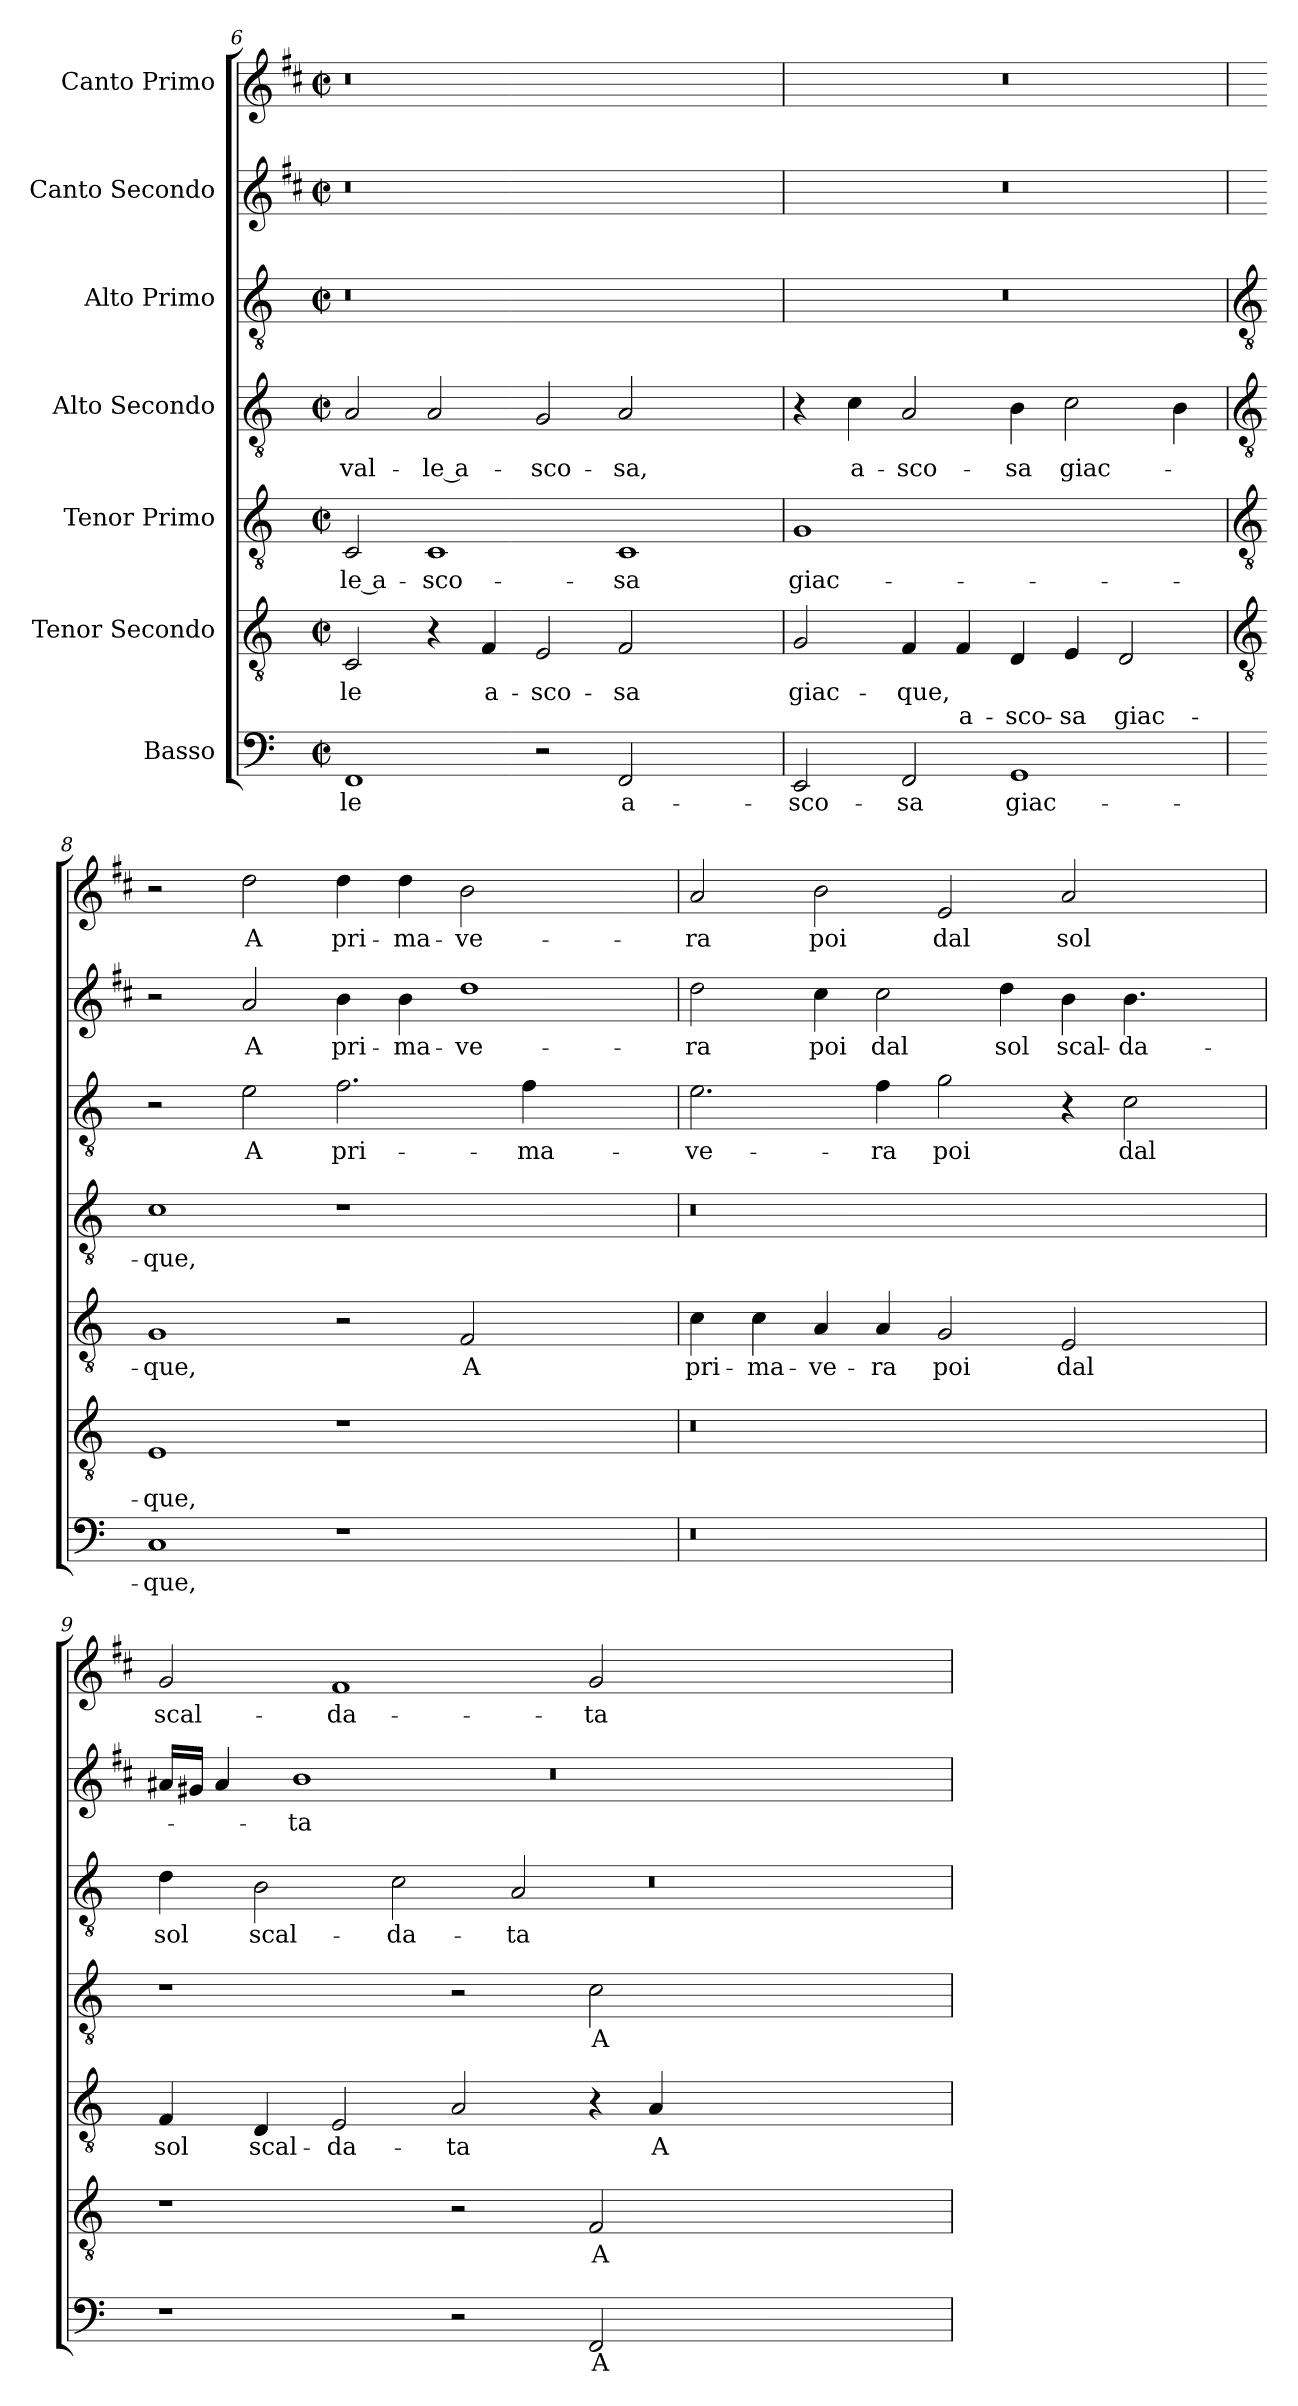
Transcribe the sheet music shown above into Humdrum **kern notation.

**kern	**text	**kern	**text	**text	**kern	**text	**kern	**text	**kern	**text	**kern	**text	**kern	**text
*part7	*part7	*part6	*part6	*part6	*part5	*part5	*part4	*part4	*part3	*part3	*part2	*part2	*part1	*part1
*staff7	*staff7	*staff6	*staff6	*staff6	*staff5	*staff5	*staff4	*staff4	*staff3	*staff3	*staff2	*staff2	*staff1	*staff1
*I"Basso	*	*I"Tenor Secondo	*	*	*I"Tenor Primo	*	*I"Alto Secondo	*	*I"Alto Primo	*	*I"Canto Secondo	*	*I"Canto Primo	*
*clefF4	*	*clefGv2	*	*	*clefGv2	*	*clefGv2	*	*clefGv2	*	*clefG2	*	*clefG2	*
*	*	*	*	*	*	*	*	*	*	*	*ITrd1c2	*	*ITrd1c2	*
*k[]	*	*k[]	*	*	*k[]	*	*k[]	*	*k[]	*	*k[]	*	*k[]	*
*C:	*	*C:	*	*	*C:	*	*C:	*	*C:	*	*C:	*	*C:	*
*M4/2	*	*M4/2	*	*	*M4/2	*	*M4/2	*	*M4/2	*	*M4/2	*	*M4/2	*
*met(c|)	*	*met(c|)	*	*	*met(c|)	*	*met(c|)	*	*met(c|)	*	*met(c|)	*	*met(c|)	*
=6	=6	=6	=6	=6	=6	=6	=6	=6	=6	=6	=6	=6	=6	=6
!	!LO:LY:b	!	!LO:LY:b	!	!	!LO:LY:b	!	!LO:LY:b	!	!	!	!	!	!
1FF	-le	2C	-le	.	2C	-le a-	2A	val-	0r	.	0r	.	0r	.
!	!	!	!	!	!	!LO:LY:b	!	!LO:LY:b	!	!	!	!	!	!
.	.	4r	.	.	1C	-sco-	2A	-le a-	.	.	.	.	.	.
!	!	!	!LO:LY:b	!	!	!	!	!	!	!	!	!	!	!
.	.	4F	a-	.	.	.	.	.	.	.	.	.	.	.
!	!	!	!LO:LY:b	!	!	!	!	!LO:LY:b	!	!	!	!	!	!
2r	.	2E	-sco-	.	.	.	2G	-sco-	.	.	.	.	.	.
!	!LO:LY:b	!	!LO:LY:b	!	!	!LO:LY:b	!	!LO:LY:b	!	!	!	!	!	!
2FF	a-	2F	-sa	.	1C	-sa	2A	-sa,	.	.	.	.	.	.
2ryy	.	2ryy	.	.	.	.	2ryy	.	2ryy	.	2ryy	.	2ryy	.
=7	=7	=7	=7	=7	=7	=7	=7	=7	=7	=7	=7	=7	=7	=7
!	!LO:LY:b	!	!LO:LY:b	!	!	!LO:LY:b	!	!	!	!	!	!	!	!
2EE	-sco-	2G	giac-	.	1G	giac-	4r	.	0r	.	0r	.	0r	.
!	!	!	!	!	!	!	!	!LO:LY:b	!	!	!	!	!	!
.	.	.	.	.	.	.	4c	a-	.	.	.	.	.	.
!	!LO:LY:b	!	!LO:LY:b	!	!	!	!	!LO:LY:b	!	!	!	!	!	!
2FF	-sa	4F	-que,	.	.	.	2A	-sco-	.	.	.	.	.	.
!	!	!	!	!LO:LY:b	!	!	!	!	!	!	!	!	!	!
.	.	4F	.	a-	.	.	.	.	.	.	.	.	.	.
!	!LO:LY:b	!	!	!LO:LY:b	!	!	!	!LO:LY:b	!	!	!	!	!	!
1GG	giac-	4D	.	-sco-	1ryy	.	4B	-sa	.	.	.	.	.	.
!	!	!	!	!LO:LY:b	!	!	!	!LO:LY:b	!	!	!	!	!	!
.	.	4E	.	-sa	.	.	2c	giac-	.	.	.	.	.	.
!	!	!	!	!LO:LY:b	!	!	!	!	!	!	!	!	!	!
.	.	2D	.	giac-	.	.	.	.	.	.	.	.	.	.
.	.	.	.	.	.	.	4B	.	.	.	.	.	.	.
!!LO:LB:g=z
=8	=8	=8	=8	=8	=8	=8	=8	=8	=8	=8	=8	=8	=8	=8
*	*	*clefGv2	*	*	*clefGv2	*	*clefGv2	*	*clefGv2	*	*	*	*	*
!	!LO:LY:b	!	!	!LO:LY:b	!	!LO:LY:b	!	!LO:LY:b	!	!	!	!	!	!
1C	-que,	1E	.	-que,	1G	-que,	1c	-que,	2r	.	2r	.	2r	.
!	!	!	!	!	!	!	!	!	!	!LO:LY:b	!	!LO:LY:b	!	!LO:LY:b
.	.	.	.	.	.	.	.	.	2e	A	2g	A	2cc	A
!	!	!	!	!	!	!	!	!	!	!LO:LY:b	!	!LO:LY:b	!	!LO:LY:b
1r	.	1r	.	.	2r	.	1r	.	2.f	pri-	4a	pri-	4cc	pri-
!	!	!	!	!	!	!	!	!	!	!	!	!LO:LY:b	!	!LO:LY:b
.	.	.	.	.	.	.	.	.	.	.	4a	-ma-	4cc	-ma-
!	!	!	!	!	!	!LO:LY:b	!	!	!	!	!	!LO:LY:b	!	!LO:LY:b
.	.	.	.	.	2F	A	.	.	.	.	1cc	-ve-	2a	-ve-
!	!	!	!	!	!	!	!	!	!	!LO:LY:b	!	!	!	!
.	.	.	.	.	.	.	.	.	4f	-ma-	.	.	.	.
2ryy	.	2ryy	.	.	2ryy	.	2ryy	.	2ryy	.	.	.	2ryy	.
=8A	=8A	=8A	=8A	=8A	=8A	=8A	=8A	=8A	=8A	=8A	=8A	=8A	=8A	=8A
!	!	!	!	!	!	!LO:LY:b	!	!	!	!LO:LY:b	!	!LO:LY:b	!	!LO:LY:b
0r	.	0r	.	.	4c	pri-	0r	.	2.e	-ve-	2cc	-ra	2g	-ra
!	!	!	!	!	!	!LO:LY:b	!	!	!	!	!	!	!	!
.	.	.	.	.	4c	-ma-	.	.	.	.	.	.	.	.
!	!	!	!	!	!	!LO:LY:b	!	!	!	!	!	!LO:LY:b	!	!LO:LY:b
.	.	.	.	.	4A	-ve-	.	.	.	.	4b	poi	2a	poi
!	!	!	!	!	!	!LO:LY:b	!	!	!	!LO:LY:b	!	!LO:LY:b	!	!
.	.	.	.	.	4A	-ra	.	.	4f	-ra	2b	dal	.	.
!	!	!	!	!	!	!LO:LY:b	!	!	!	!LO:LY:b	!	!	!	!LO:LY:b
.	.	.	.	.	2G	poi	.	.	2g	poi	.	.	2d	dal
!	!	!	!	!	!	!	!	!	!	!	!	!LO:LY:b	!	!
.	.	.	.	.	.	.	.	.	.	.	4cc	sol	.	.
!	!	!	!	!	!	!LO:LY:b	!	!	!	!	!	!LO:LY:b	!	!LO:LY:b
.	.	.	.	.	2E	dal	.	.	4r	.	4a	scal-	2g	sol
!	!	!	!	!	!	!	!	!	!	!LO:LY:b	!	!LO:LY:b	!	!
.	.	.	.	.	.	.	.	.	2c	dal	4.a	-da-	.	.
4ryy	.	4ryy	.	.	4ryy	.	4ryy	.	.	.	.	.	4ryy	.
.	.	.	.	.	.	.	.	.	.	.	8ryy	.	.	.
=9A	=9A	=9A	=9A	=9A	=9A	=9A	=9A	=9A	=9A	=9A	=9A	=9A	=9A	=9A
!	!	!	!	!	!	!LO:LY:b	!	!	!	!LO:LY:b	!	!	!	!LO:LY:b
1r	.	1r	.	.	4F	sol	1r	.	4d	sol	16g#LL	.	2f	scal-
.	.	.	.	.	.	.	.	.	.	.	16f#JJ	.	.	.
.	.	.	.	.	.	.	.	.	.	.	4g#	.	.	.
!	!	!	!	!	!	!LO:LY:b	!	!	!	!LO:LY:b	!	!	!	!
.	.	.	.	.	4D	scal-	.	.	2B	scal-	.	.	.	.
!	!	!	!	!	!	!	!	!	!	!	!	!LO:LY:b	!	!
.	.	.	.	.	.	.	.	.	.	.	1a	-ta	.	.
!	!	!	!	!	!	!LO:LY:b	!	!	!	!	!	!	!	!LO:LY:b
.	.	.	.	.	2E	-da-	.	.	.	.	.	.	1e	-da-
!	!	!	!	!	!	!	!	!	!	!LO:LY:b	!	!	!	!
.	.	.	.	.	.	.	.	.	2c	-da-	.	.	.	.
!	!	!	!	!	!	!LO:LY:b	!	!	!	!	!	!	!	!
2r	.	2r	.	.	2A	-ta	2r	.	.	.	.	.	.	.
!	!	!	!	!	!	!	!	!	!	!LO:LY:b	!	!	!	!
.	.	.	.	.	.	.	.	.	2A	-ta	.	.	.	.
.	.	.	.	.	.	.	.	.	.	.	0r	.	.	.
!	!LO:LY:b	!	!LO:LY:b	!	!	!	!	!LO:LY:b	!	!	!	!	!	!LO:LY:b
2FF	A	2F	A	.	4r	.	2c	A	.	.	.	.	2f	-ta
!	!	!	!	!	!	!LO:LY:b	!	!	!	!	!	!	!	!
.	.	.	.	.	4A	A	.	.	0r	.	.	.	.	.
1..ryy	.	1..ryy	.	.	1..ryy	.	1..ryy	.	.	.	.	.	1..ryy	.
.	.	.	.	.	.	.	.	.	.	.	4.ryy	.	.	.
=	=	=	=	=	=	=	=	=	=	=	=	=	=	=
*-	*-	*-	*-	*-	*-	*-	*-	*-	*-	*-	*-	*-	*-	*-
